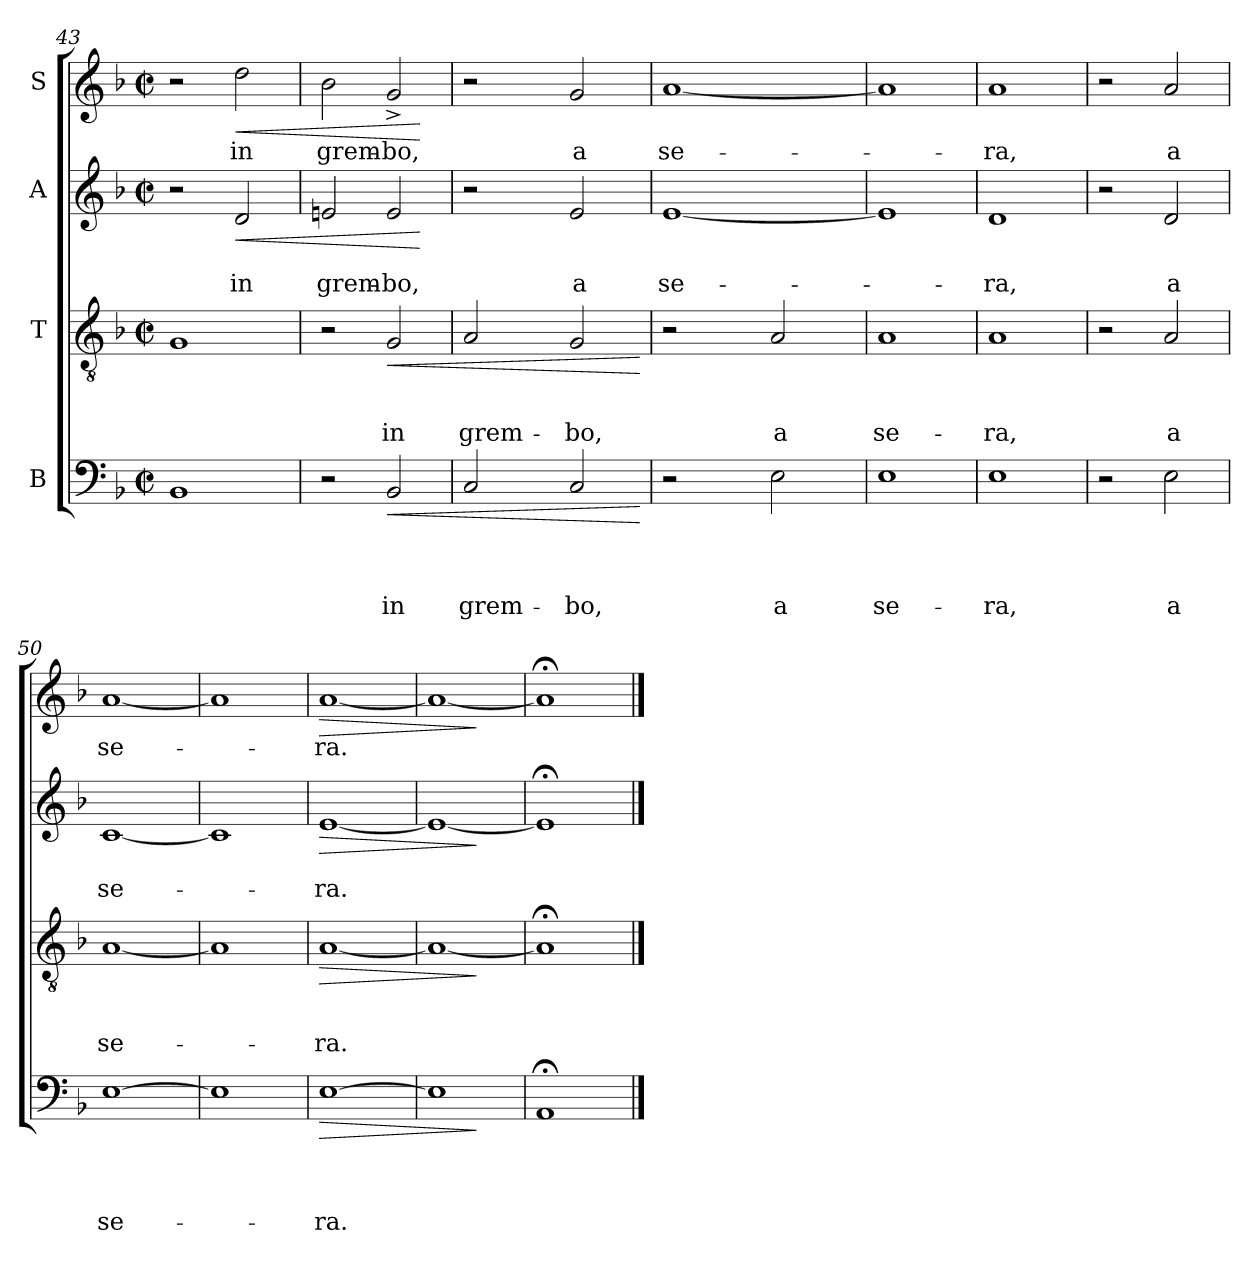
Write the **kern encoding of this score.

**kern	**text	**text	**text	**text	**dynam	**kern	**text	**text	**text	**dynam	**kern	**text	**text	**dynam	**kern	**text	**dynam
*part4	*part4	*part4	*part4	*part4	*part4	*part3	*part3	*part3	*part3	*part3	*part2	*part2	*part2	*part2	*part1	*part1	*part1
*staff4	*staff4	*staff4	*staff4	*staff4	*staff4	*staff3	*staff3	*staff3	*staff3	*staff3	*staff2	*staff2	*staff2	*staff2	*staff1	*staff1	*staff1
*I"B	*	*	*	*	*	*I"T	*	*	*	*	*I"A	*	*	*	*I"S	*	*
*clefF4	*	*	*	*	*	*clefGv2	*	*	*	*	*clefG2	*	*	*	*clefG2	*	*
*k[b-]	*	*	*	*	*	*k[b-]	*	*	*	*	*k[b-]	*	*	*	*k[b-]	*	*
*F:	*	*	*	*	*	*F:	*	*	*	*	*F:	*	*	*	*F:	*	*
*M2/2	*	*	*	*	*	*M2/2	*	*	*	*	*M2/2	*	*	*	*M2/2	*	*
*met(c|)	*	*	*	*	*	*met(c|)	*	*	*	*	*met(c|)	*	*	*	*met(c|)	*	*
=43	=43	=43	=43	=43	=43	=43	=43	=43	=43	=43	=43	=43	=43	=43	=43	=43	=43
1BB-	.	.	.	.	.	1G	.	.	.	.	2r	.	.	.	2r	.	.
!	!	!	!	!	!	!	!	!	!	!	!	!	!LO:LY:b	!LO:HP:b	!	!LO:LY:b	!LO:HP:b
.	.	.	.	.	.	.	.	.	.	.	2d/	.	in	<	2dd\	in	<
=44	=44	=44	=44	=44	=44	=44	=44	=44	=44	=44	=44	=44	=44	=44	=44	=44	=44
!	!	!	!	!	!	!	!	!	!	!	!	!	!LO:LY:b	!	!	!LO:LY:b	!
2r	.	.	.	.	.	2r	.	.	.	.	2en/	.	grem-	.	2b-\	grem-	.
!	!	!	!	!LO:LY:b	!LO:HP:b	!	!	!	!LO:LY:b	!LO:HP:b	!	!	!LO:LY:b	!	!	!LO:LY:b	!
2BB-/	.	.	.	in	<	2G/	.	.	in	<	2e/	.	-bo,	.	2g^</	-bo,	.
.	.	.	.	.	.	.	.	.	.	.	.	.	.	[	.	.	[
=45	=45	=45	=45	=45	=45	=45	=45	=45	=45	=45	=45	=45	=45	=45	=45	=45	=45
!	!	!	!	!LO:LY:b	!	!	!	!	!LO:LY:b	!	!	!	!	!	!	!	!
*	*	*	*	*	*	*	*	*	*	*	*^	*	*	*	*^	*	*
2C/	.	.	.	grem-	.	2A/	.	.	grem-	.	2r	4ryy	.	.	.	2r	4ryy	.	.
.	.	.	.	.	.	.	.	.	.	.	.	8ryy	.	.	.	.	8ryy	.	.
.	.	.	.	.	.	.	.	.	.	.	.	32ryy	.	.	.	.	32ryy	.	.
.	.	.	.	.	.	.	.	.	.	.	.	2ryy	.	.	.	.	2ryy	.	.
!	!	!	!	!LO:LY:b	!	!	!	!	!LO:LY:b	!	!	!	!	!LO:LY:b	!	!	!	!LO:LY:b	!
2C/	.	.	.	-bo,	.	2G/	.	.	-bo,	.	2e/	.	.	a	.	2g/	.	a	.
.	.	.	.	.	.	.	.	.	.	.	.	16.ryy	.	.	.	.	16.ryy	.	.
.	.	.	.	.	[	.	.	.	.	[	.	.	.	.	.	.	.	.	.
=46	=46	=46	=46	=46	=46	=46	=46	=46	=46	=46	=46	=46	=46	=46	=46	=46	=46	=46	=46
!	!	!	!	!	!	!	!	!	!	!	!	!	!	!LO:LY:b	!	!	!	!LO:LY:b	!
*	*	*	*	*	*	*	*	*	*	*	*v	*v	*	*	*	*	*	*	*
*^	*	*	*	*	*	*^	*	*	*	*	*	*	*	*	*v	*v	*	*
2r	4ryy	.	.	.	.	.	2r	4.ryy	.	.	.	.	[<1e	.	se-	.	[<1a	se-	.
.	16ryy	.	.	.	.	.	.	.	.	.	.	.	.	.	.	.	.	.	.
.	2ryy	.	.	.	.	.	.	.	.	.	.	.	.	.	.	.	.	.	.
.	.	.	.	.	.	.	.	2ryy	.	.	.	.	.	.	.	.	.	.	.
!	!	!	!	!	!LO:LY:b	!	!	!	!	!	!LO:LY:b	!	!	!	!	!	!	!	!
2E\	.	.	.	.	a	.	2A/	.	.	.	a	.	.	.	.	.	.	.	.
.	8.ryy	.	.	.	.	.	.	.	.	.	.	.	.	.	.	.	.	.	.
.	.	.	.	.	.	.	.	8ryy	.	.	.	.	.	.	.	.	.	.	.
=47	=47	=47	=47	=47	=47	=47	=47	=47	=47	=47	=47	=47	=47	=47	=47	=47	=47	=47	=47
!	!	!	!	!	!LO:LY:b	!	!	!	!	!	!LO:LY:b	!	!	!	!	!	!	!	!
*v	*v	*	*	*	*	*	*	*	*	*	*	*	*	*	*	*	*	*	*
*	*	*	*	*	*	*v	*v	*	*	*	*	*	*	*	*	*	*	*
1E	.	.	.	se-	.	1A	.	.	se-	.	1e]	.	.	.	1a]	.	.
=48	=48	=48	=48	=48	=48	=48	=48	=48	=48	=48	=48	=48	=48	=48	=48	=48	=48
!	!	!	!	!LO:LY:b	!	!	!	!	!LO:LY:b	!	!	!	!LO:LY:b	!	!	!LO:LY:b	!
1E	.	.	.	-ra,	.	1A	.	.	-ra,	.	1d	.	-ra,	.	1a	-ra,	.
=49	=49	=49	=49	=49	=49	=49	=49	=49	=49	=49	=49	=49	=49	=49	=49	=49	=49
2r	.	.	.	.	.	2r	.	.	.	.	2r	.	.	.	2r	.	.
!	!	!	!	!LO:LY:b	!	!	!	!	!LO:LY:b	!	!	!	!LO:LY:b	!	!	!LO:LY:b	!
2E\	.	.	.	a	.	2A/	.	.	a	.	2d/	.	a	.	2a/	a	.
=50	=50	=50	=50	=50	=50	=50	=50	=50	=50	=50	=50	=50	=50	=50	=50	=50	=50
!	!	!	!	!LO:LY:b	!	!	!	!	!LO:LY:b	!	!	!	!LO:LY:b	!	!	!LO:LY:b	!
[>1E	.	.	.	se-	.	[<1A	.	.	se-	.	[<1c	.	se-	.	[<1a	se-	.
=51	=51	=51	=51	=51	=51	=51	=51	=51	=51	=51	=51	=51	=51	=51	=51	=51	=51
1E]	.	.	.	.	.	1A]	.	.	.	.	1c]	.	.	.	1a]	.	.
=52	=52	=52	=52	=52	=52	=52	=52	=52	=52	=52	=52	=52	=52	=52	=52	=52	=52
!	!	!	!	!LO:LY:b	!LO:HP:b	!	!	!	!LO:LY:b	!LO:HP:b	!	!	!LO:LY:b	!LO:HP:b	!	!LO:LY:b	!LO:HP:b
[>1E	.	.	.	-ra.	>	[<1A	.	.	-ra.	>	[<1e	.	-ra.	>	[<1a	-ra.	>
=53	=53	=53	=53	=53	=53	=53	=53	=53	=53	=53	=53	=53	=53	=53	=53	=53	=53
1E]	.	.	.	.	.	1A_	.	.	.	.	1e_	.	.	.	1a_	.	.
.	.	.	.	.	]	.	.	.	.	]	.	.	.	]	.	.	]
=54	=54	=54	=54	=54	=54	=54	=54	=54	=54	=54	=54	=54	=54	=54	=54	=54	=54
1AA;	.	.	.	.	.	1A;]	.	.	.	.	1e;]	.	.	.	1a;]	.	.
==	==	==	==	==	==	==	==	==	==	==	==	==	==	==	==	==	==
*-	*-	*-	*-	*-	*-	*-	*-	*-	*-	*-	*-	*-	*-	*-	*-	*-	*-
